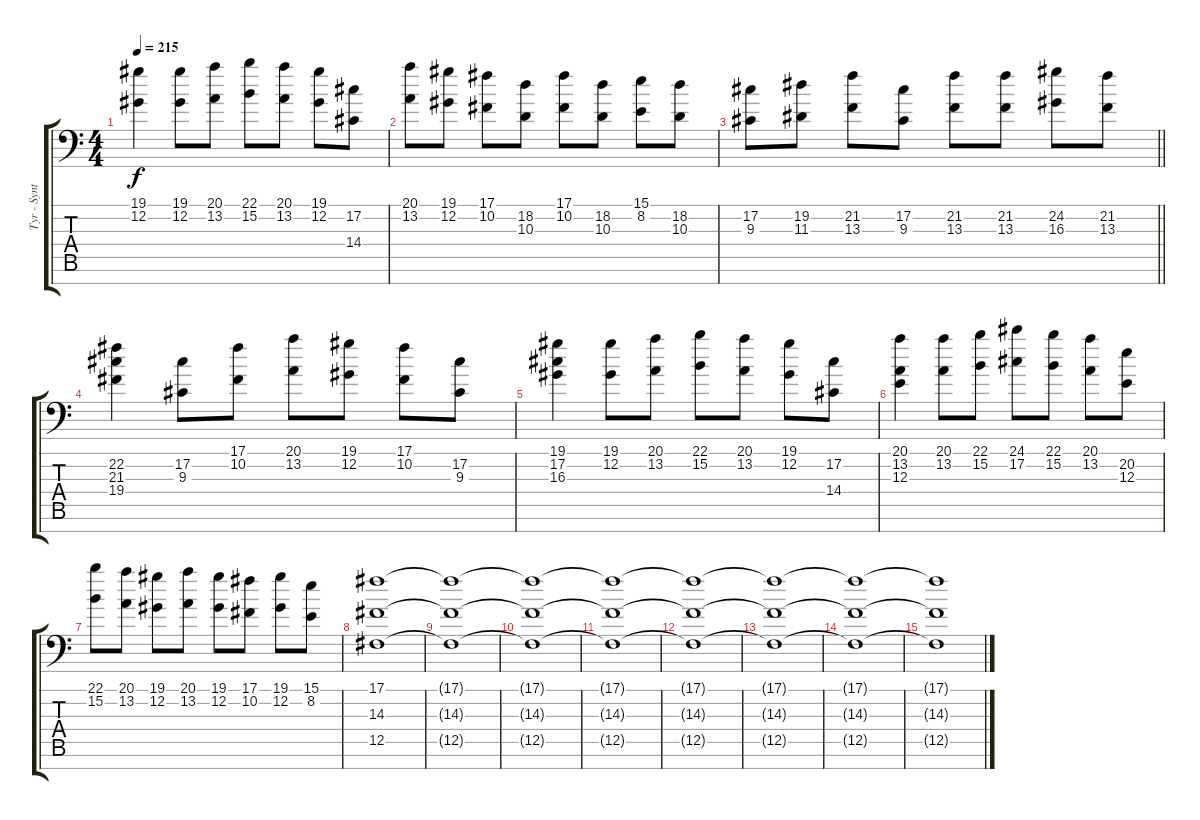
\track ("Tyr - Synth" "Tyr - Synt") {instrument stringensemble1}
\staff {score tabs}
\tuning (Db4 Ab3 E3 B2 Gb2 Db2 Ab1) {hide}
\ts (4 4)
\tempo 215
\clef f4
\ks c
(19.1 12.2).4{dy f} (19.1 12.2).8 (20.1 13.2).8 (22.1 15.2).8 (20.1 13.2).8 (19.1 12.2).8 (17.2 14.4).8 |
(20.1 13.2).8 (19.1 12.2).8 (17.1 10.2).8 (18.2 10.3).8 (17.1 10.2).8 (18.2 10.3).8 (15.1 8.2).8 (18.2 10.3).8 |
\barLineRight lightlight
(17.2 9.3).8 (19.2 11.3).8 (21.2 13.3).8 (17.2 9.3).8 (21.2 13.3).8 (21.2 13.3).8 (24.2 16.3).8 (21.2 13.3).8 |
\section ("" "")
(22.2 21.3 19.4).4 (17.2 9.3).8 (17.1 10.2).8 (20.1 13.2).8 (19.1 12.2).8 (17.1 10.2).8 (17.2 9.3).8 |
(19.1 17.2 16.3).4 (19.1 12.2).8 (20.1 13.2).8 (22.1 15.2).8 (20.1 13.2).8 (19.1 12.2).8 (17.2 14.4).8 |
(20.1 13.2 12.3).4 (20.1 13.2).8 (22.1 15.2).8 (24.1 17.2).8 (22.1 15.2).8 (20.1 13.2).8 (20.2 12.3).8 |
(22.1 15.2).8 (20.1 13.2).8 (19.1 12.2).8 (20.1 13.2).8 (19.1 12.2).8 (17.1 10.2).8 (19.1 12.2).8 (15.1 8.2).8 |
(17.1 14.3 12.5).1 |
(17.1{t} 14.3{t} 12.5{t}).1 |
(17.1{t} 14.3{t} 12.5{t}).1 |
(17.1{t} 14.3{t} 12.5{t}).1 |
(17.1{t} 14.3{t} 12.5{t}).1 |
(17.1{t} 14.3{t} 12.5{t}).1 |
(17.1{t} 14.3{t} 12.5{t}).1 |
(17.1{t} 14.3{t} 12.5{t}).1
